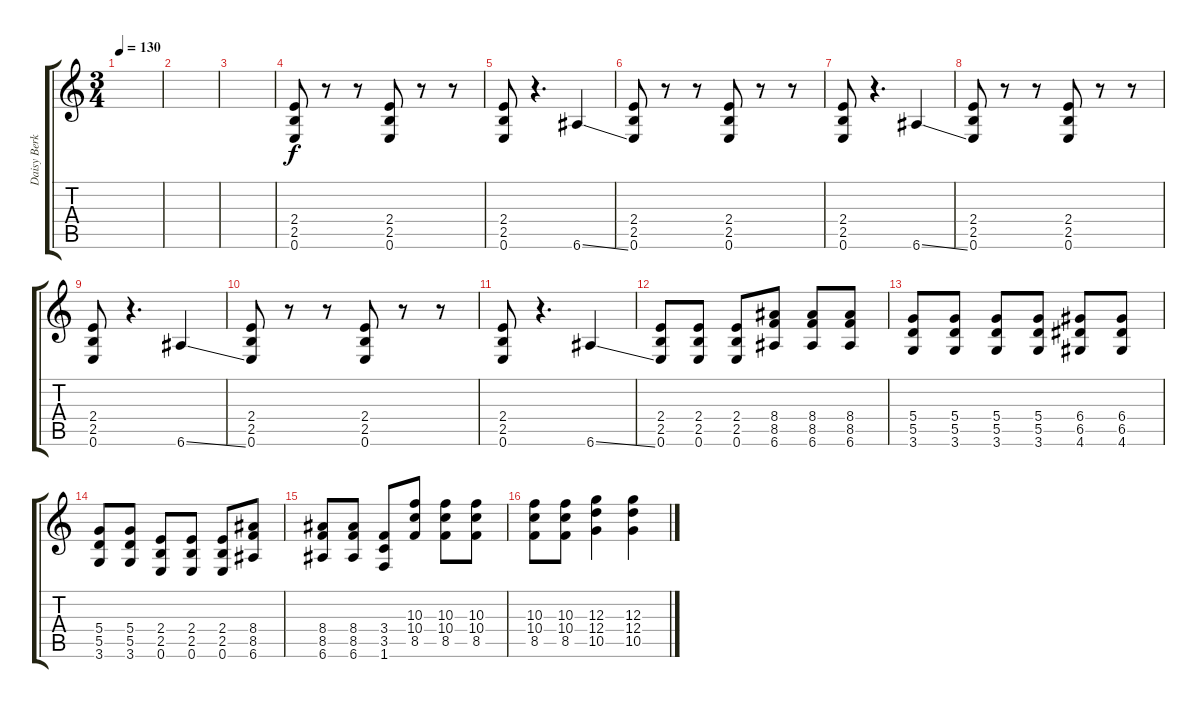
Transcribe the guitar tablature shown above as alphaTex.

\track ("Daisy Berkowitz" "Daisy Berk") {instrument distortionguitar}
\staff {score tabs}
\tuning (E4 B3 G3 D3 A2 E2) {hide}
\ts (3 4)
\tempo 130
\clef g2
\ks c
|
|
|
(2.4 2.5 0.6).8{volume 13} r.8 r.8 (2.4 2.5 0.6).8 r.8 r.8 |
(2.4 2.5 0.6).8 r.4{d} 6.6{ss}.4 |
(2.4 2.5 0.6).8 r.8 r.8 (2.4 2.5 0.6).8 r.8 r.8 |
(2.4 2.5 0.6).8 r.4{d} 6.6{ss}.4 |
(2.4 2.5 0.6).8 r.8 r.8 (2.4 2.5 0.6).8 r.8 r.8 |
(2.4 2.5 0.6).8 r.4{d} 6.6{ss}.4 |
(2.4 2.5 0.6).8 r.8 r.8 (2.4 2.5 0.6).8 r.8 r.8 |
(2.4 2.5 0.6).8 r.4{d} 6.6{ss}.4 |
(2.4 2.5 0.6).8 (2.4 2.5 0.6).8 (2.4 2.5 0.6).8 (8.4 8.5 6.6).8 (8.4 8.5 6.6).8 (8.4 8.5 6.6).8 |
(5.4 5.5 3.6).8 (5.4 5.5 3.6).8 (5.4 5.5 3.6).8 (5.4 5.5 3.6).8 (6.4 6.5 4.6).8 (6.4 6.5 4.6).8 |
(5.4 5.5 3.6).8 (5.4 5.5 3.6).8 (2.4 2.5 0.6).8 (2.4 2.5 0.6).8 (2.4 2.5 0.6).8 (8.4 8.5 6.6).8 |
(8.4 8.5 6.6).8 (8.4 8.5 6.6).8 (3.4 3.5 1.6).8 (10.3 10.4 8.5).8 (10.3 10.4 8.5).8 (10.3 10.4 8.5).8 |
(10.3 10.4 8.5).8 (10.3 10.4 8.5).8 (12.3 12.4 10.5).4 (12.3 12.4 10.5).4
